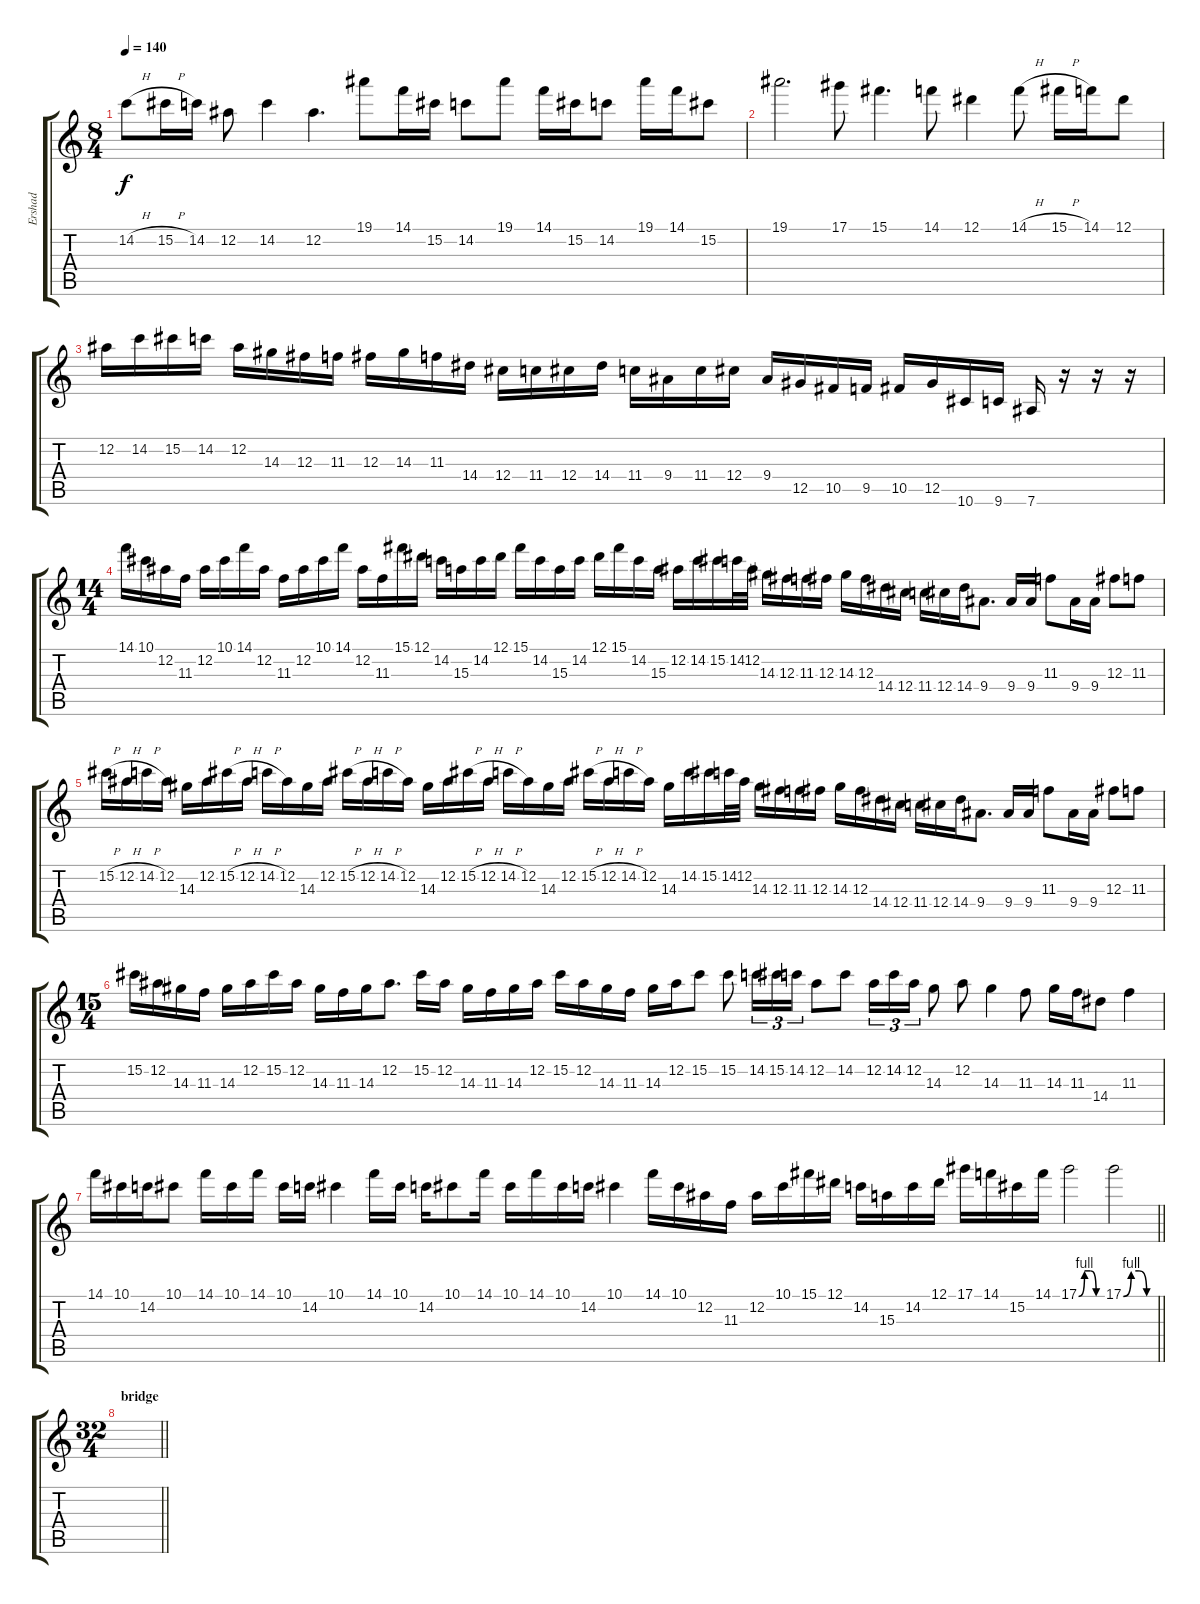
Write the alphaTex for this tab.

\track ("Ershad" "Ershad") {instrument overdrivenguitar}
\staff {score tabs}
\tuning (Eb4 Bb3 Gb3 Db3 Ab2 Eb2) {hide}
\ts (8 4)
\tempo 140
\clef g2
\ks c
14.2{h}.8{dy f} 15.2{h}.16 14.2.16 12.2.8 14.2.4 12.2.4{d} 19.1.8 14.1.16 15.2.16 14.2.8 19.1.8 14.1.16 15.2.16 14.2.8 19.1.16 14.1.16 15.2.8 |
19.1.2{d} 17.1.8 15.1.4{d} 14.1.8 12.1.4 14.1{h}.8 15.1{h}.16 14.1.16 12.1.8 |
12.2.16 14.2.16 15.2.16 14.2.16 12.2.16 14.3.16 12.3.16 11.3.16 12.3.16 14.3.16 11.3.16 14.4.16 12.4.16 11.4.16 12.4.16 14.4.16 11.4.16 9.4.16 11.4.16 12.4.16 9.4.16 12.5.16 10.5.16 9.5.16 10.5.16 12.5.16 10.6.16 9.6.16 7.6.16 r.16 r.16 r.16 |
\ts (14 4)
14.1.16 10.1.16 12.2.16 11.3.16 12.2.16 10.1.16 14.1.16 12.2.16 11.3.16 12.2.16 10.1.16 14.1.16 12.2.16 11.3.16 15.1.16 12.1.16 14.2.16 15.3.16 14.2.16 12.1.16 15.1.16 14.2.16 15.3.16 14.2.16 12.1.16 15.1.16 14.2.16 15.3.16 12.2.16 14.2.16 15.2.16 14.2.32 12.2.32 14.3.16 12.3.16 11.3.16 12.3.16 14.3.16 12.3.16 14.4.16 12.4.16 11.4.16 12.4.16 14.4.16 9.4.8{d} 9.4.16 9.4.16 11.3.8 9.4.16 9.4.16 12.3.8 11.3.8 |
15.2{h}.16 12.2{h}.16 14.2{h}.16 12.2.16 14.3.16 12.2.16 15.2{h}.16 12.2{h}.16 14.2{h}.16 12.2.16 14.3.16 12.2.16 15.2{h}.16 12.2{h}.16 14.2{h}.16 12.2.16 14.3.16 12.2.16 15.2{h}.16 12.2{h}.16 14.2{h}.16 12.2.16 14.3.16 12.2.16 15.2{h}.16 12.2{h}.16 14.2{h}.16 12.2.16 14.3.16 14.2.16 15.2.16 14.2.32 12.2.32 14.3.16 12.3.16 11.3.16 12.3.16 14.3.16 12.3.16 14.4.16 12.4.16 11.4.16 12.4.16 14.4.16 9.4.8{d} 9.4.16 9.4.16 11.3.8 9.4.16 9.4.16 12.3.8 11.3.8 |
\ts (15 4)
15.2.16 12.2.16 14.3.16 11.3.16 14.3.16 12.2.16 15.2.16 12.2.16 14.3.16 11.3.16 14.3.16 12.2.8{d} 15.2.16 12.2.16 14.3.16 11.3.16 14.3.16 12.2.16 15.2.16 12.2.16 14.3.16 11.3.16 14.3.16 12.2.16 15.2.8 15.2.8 14.2.16{tu (3 2)} 15.2.16{tu (3 2)} 14.2.16{tu (3 2)} 12.2.8 14.2.8 12.2.16{tu (3 2)} 14.2.16{tu (3 2)} 12.2.16{tu (3 2)} 14.3.8 12.2.8 14.3.4 11.3.8 14.3.16 11.3.16 14.4.8 11.3.4 |
\barLineRight lightlight
14.1.16 10.1.16 14.2.16 10.1.8 14.1.16 10.1.16 14.1.16 10.1.16 14.2.16 10.1.4 14.1.16 10.1.16 14.2.16 10.1.8 14.1.16 10.1.16 14.1.16 10.1.16 14.2.16 10.1.4 14.1.16 10.1.16 12.2.16 11.3.16 12.2.16 10.1.16 15.1.16 12.1.16 14.2.16 15.3.16 14.2.16 12.1.16 17.1.16 14.1.16 15.2.16 14.1.16 17.1{be (custom 0 0 15 4 30 4 45 0 60 0)}.2 17.1{be (custom 0 0 15 4 30 4 45 0 60 0)}.2 |
\ts (32 4)
\section ("" "bridge")
\barLineRight lightlight
